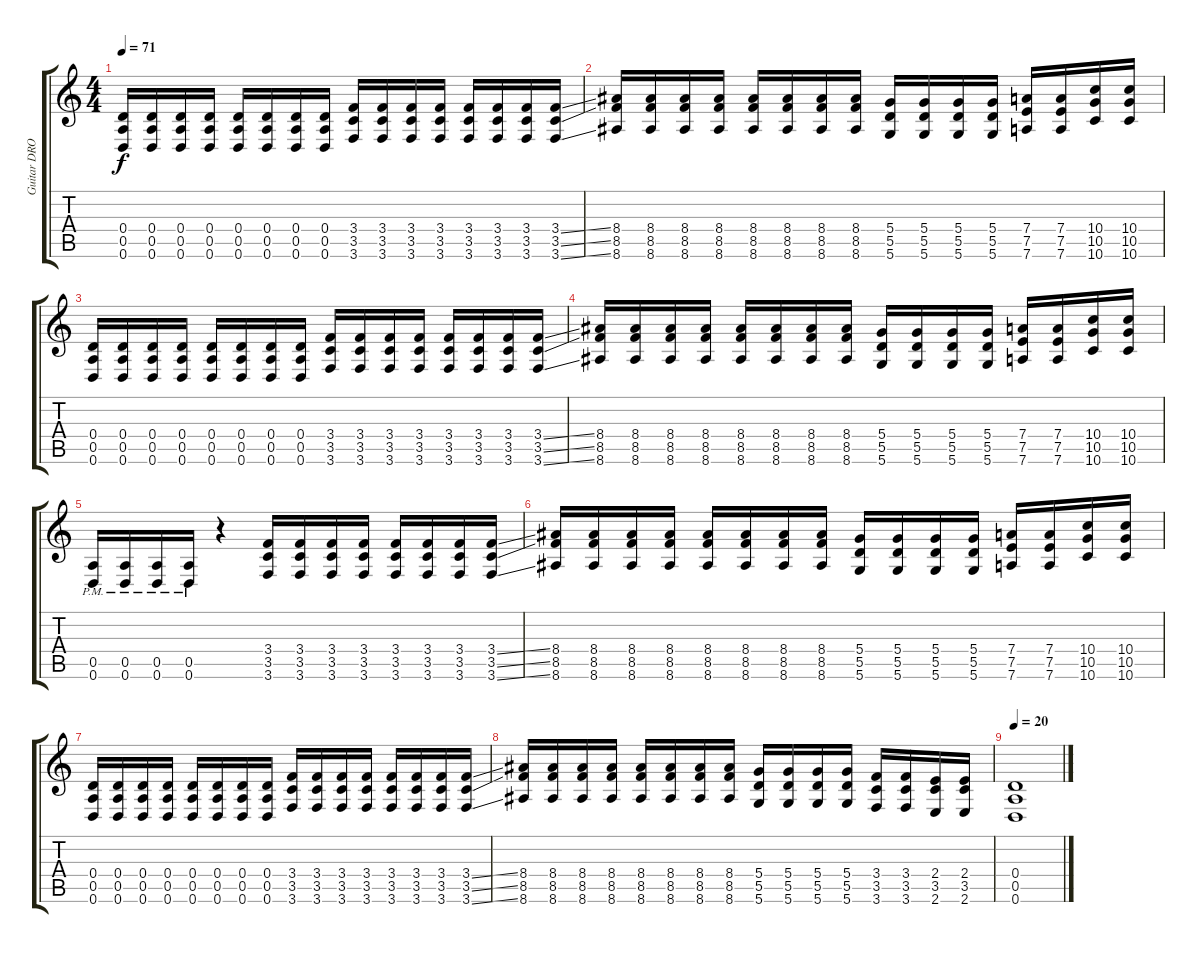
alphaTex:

\track ("Guitar DROP-D TWO" "Guitar DRO") {instrument overdrivenguitar}
\staff {score tabs}
\tuning (E4 B3 G3 D3 A2 D2) {hide}
\ts (4 4)
\tempo 71
\clef g2
\ks c
(0.4 0.5 0.6).16{dy f} (0.4 0.5 0.6).16 (0.4 0.5 0.6).16 (0.4 0.5 0.6).16 (0.4 0.5 0.6).16 (0.4 0.5 0.6).16 (0.4 0.5 0.6).16 (0.4 0.5 0.6).16 (3.4 3.5 3.6).16 (3.4 3.5 3.6).16 (3.4 3.5 3.6).16 (3.4 3.5 3.6).16 (3.4 3.5 3.6).16 (3.4 3.5 3.6).16 (3.4 3.5 3.6).16 (3.4{ss} 3.5{ss} 3.6{ss}).16 |
(8.4 8.5 8.6).16 (8.4 8.5 8.6).16 (8.4 8.5 8.6).16 (8.4 8.5 8.6).16 (8.4 8.5 8.6).16 (8.4 8.5 8.6).16 (8.4 8.5 8.6).16 (8.4 8.5 8.6).16 (5.4 5.5 5.6).16 (5.4 5.5 5.6).16 (5.4 5.5 5.6).16 (5.4 5.5 5.6).16 (7.4 7.5 7.6).16 (7.4 7.5 7.6).16 (10.4 10.5 10.6).16 (10.4 10.5 10.6).16 |
(0.4 0.5 0.6).16 (0.4 0.5 0.6).16 (0.4 0.5 0.6).16 (0.4 0.5 0.6).16 (0.4 0.5 0.6).16 (0.4 0.5 0.6).16 (0.4 0.5 0.6).16 (0.4 0.5 0.6).16 (3.4 3.5 3.6).16 (3.4 3.5 3.6).16 (3.4 3.5 3.6).16 (3.4 3.5 3.6).16 (3.4 3.5 3.6).16 (3.4 3.5 3.6).16 (3.4 3.5 3.6).16 (3.4{ss} 3.5{ss} 3.6{ss}).16 |
(8.4 8.5 8.6).16 (8.4 8.5 8.6).16 (8.4 8.5 8.6).16 (8.4 8.5 8.6).16 (8.4 8.5 8.6).16 (8.4 8.5 8.6).16 (8.4 8.5 8.6).16 (8.4 8.5 8.6).16 (5.4 5.5 5.6).16 (5.4 5.5 5.6).16 (5.4 5.5 5.6).16 (5.4 5.5 5.6).16 (7.4 7.5 7.6).16 (7.4 7.5 7.6).16 (10.4 10.5 10.6).16 (10.4 10.5 10.6).16 |
(0.5{pm} 0.6{pm}).16 (0.5{pm} 0.6{pm}).16 (0.5{pm} 0.6{pm}).16 (0.5{pm} 0.6{pm}).16 r.4 (3.4 3.5 3.6).16 (3.4 3.5 3.6).16 (3.4 3.5 3.6).16 (3.4 3.5 3.6).16 (3.4 3.5 3.6).16 (3.4 3.5 3.6).16 (3.4 3.5 3.6).16 (3.4{ss} 3.5{ss} 3.6{ss}).16 |
(8.4 8.5 8.6).16 (8.4 8.5 8.6).16 (8.4 8.5 8.6).16 (8.4 8.5 8.6).16 (8.4 8.5 8.6).16 (8.4 8.5 8.6).16 (8.4 8.5 8.6).16 (8.4 8.5 8.6).16 (5.4 5.5 5.6).16 (5.4 5.5 5.6).16 (5.4 5.5 5.6).16 (5.4 5.5 5.6).16 (7.4 7.5 7.6).16 (7.4 7.5 7.6).16 (10.4 10.5 10.6).16 (10.4 10.5 10.6).16 |
(0.4 0.5 0.6).16 (0.4 0.5 0.6).16 (0.4 0.5 0.6).16 (0.4 0.5 0.6).16 (0.4 0.5 0.6).16 (0.4 0.5 0.6).16 (0.4 0.5 0.6).16 (0.4 0.5 0.6).16 (3.4 3.5 3.6).16 (3.4 3.5 3.6).16 (3.4 3.5 3.6).16 (3.4 3.5 3.6).16 (3.4 3.5 3.6).16 (3.4 3.5 3.6).16 (3.4 3.5 3.6).16 (3.4{ss} 3.5{ss} 3.6{ss}).16 |
(8.4 8.5 8.6).16 (8.4 8.5 8.6).16 (8.4 8.5 8.6).16 (8.4 8.5 8.6).16 (8.4 8.5 8.6).16 (8.4 8.5 8.6).16 (8.4 8.5 8.6).16 (8.4 8.5 8.6).16 (5.4 5.5 5.6).16 (5.4 5.5 5.6).16 (5.4 5.5 5.6).16 (5.4 5.5 5.6).16 (3.4 3.5 3.6).16 (3.4 3.5 3.6).16 (2.4 3.5 2.6).16 (2.4 3.5 2.6).16 |
\tempo 20
(0.4 0.5 0.6).1{volume 0}
